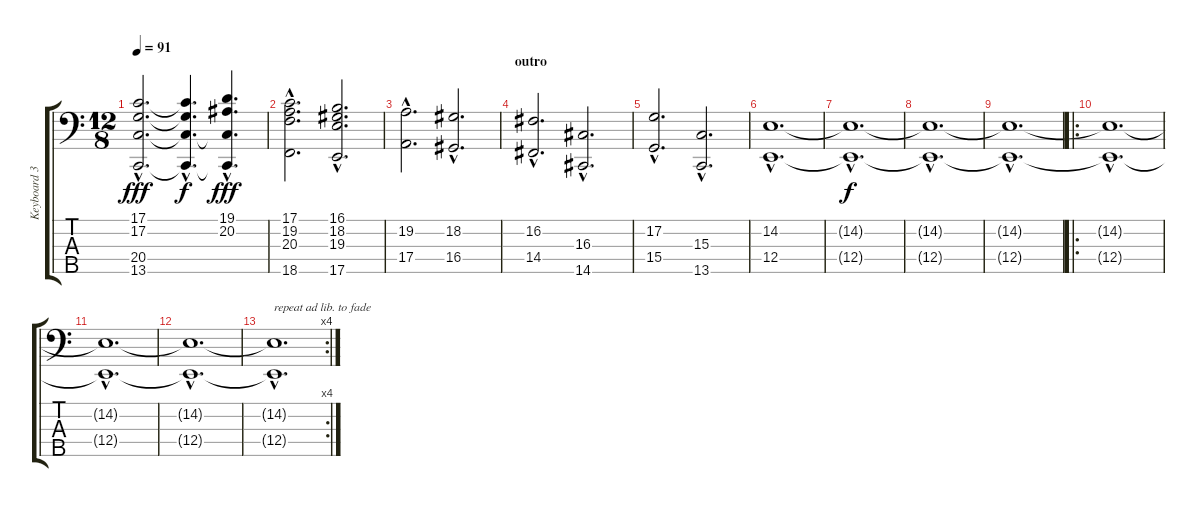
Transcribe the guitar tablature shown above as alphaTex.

\track ("Keyboard 3" "Keyboard 3") {instrument synthstrings1}
\staff {score tabs}
\tuning (G2 D2 A1 E1 B0) {hide}
\ts (12 8)
\tempo 91
\clef f4
\ks c
(17.1{hac} 17.2{hac} 20.4{hac} 13.5{hac}).2{d dy fff} (17.1{hac t} 17.2{hac t} 20.4{hac t} 13.5{hac t}).4{d dy f} (19.1{hac} 20.2{hac} 20.4{hac t} 13.5{hac t}).4{d dy fff} |
(17.1{hac} 19.2{hac} 20.3{hac} 18.5{hac}).2{d} (16.1{hac} 18.2{hac} 19.3{hac} 17.5{hac}).2{d} |
(19.2{hac} 17.4{hac}).2{d} (18.2{hac} 16.4{hac}).2{d} |
\section ("" "outro")
(16.2{hac} 14.4{hac}).2{d} (16.3{hac} 14.5{hac}).2{d} |
(17.2{hac} 15.4{hac}).2{d} (15.3{hac} 13.5{hac}).2{d} |
(14.2{hac} 12.4{hac}).1{d} |
(14.2{hac t} 12.4{hac t}).1{d dy f} |
(14.2{hac t} 12.4{hac t}).1{d} |
(14.2{hac t} 12.4{hac t}).1{d} |
\ro
(14.2{hac t} 12.4{hac t}).1{d} |
(14.2{hac t} 12.4{hac t}).1{d} |
(14.2{hac t} 12.4{hac t}).1{d} |
\rc 4
(14.2{hac t} 12.4{hac t}).1{d txt "repeat ad lib. to fade"}
